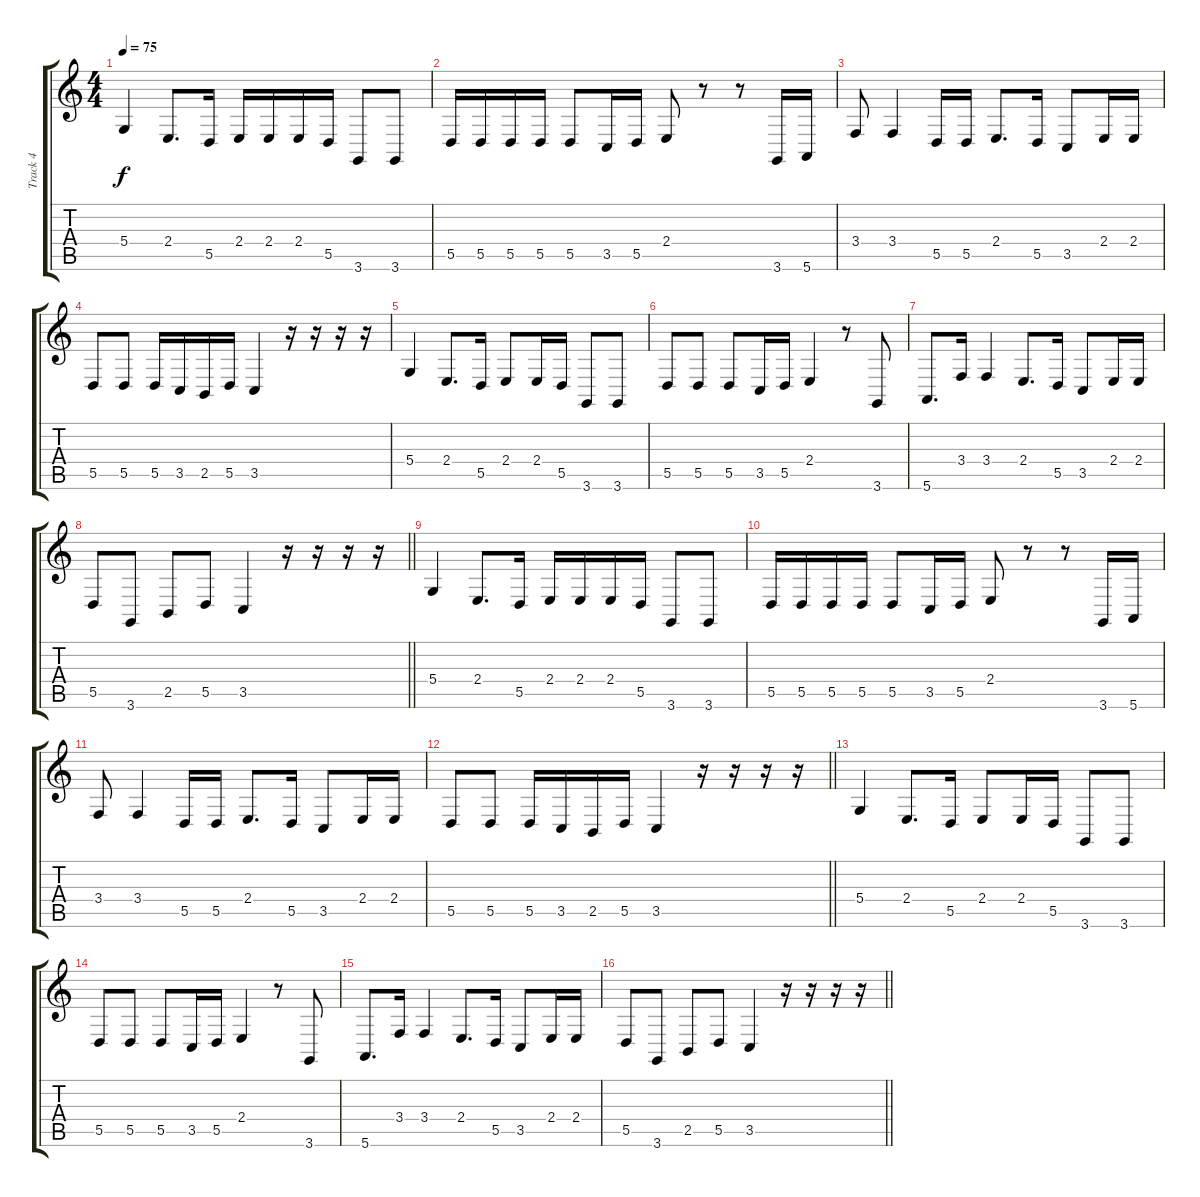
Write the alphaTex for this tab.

\track ("Track 4" "Track 4") {instrument lead1square}
\staff {score tabs}
\tuning (E4 B3 G3 D3 A2 E2) {hide}
\ts (4 4)
\tempo 75
\clef g2
\ks c
5.4.4{dy f} 2.4.8{d} 5.5.16 2.4.16 2.4.16 2.4.16 5.5.16 3.6.8 3.6.8 |
5.5.16 5.5.16 5.5.16 5.5.16 5.5.8 3.5.16 5.5.16 2.4.8 r.8 r.8 3.6.16 5.6.16 |
3.4.8 3.4.4 5.5.16 5.5.16 2.4.8{d} 5.5.16 3.5.8 2.4.16 2.4.16 |
5.5.8 5.5.8 5.5.16 3.5.16 2.5.16 5.5.16 3.5.4 r.16 r.16 r.16 r.16 |
5.4.4 2.4.8{d} 5.5.16 2.4.8 2.4.16 5.5.16 3.6.8 3.6.8 |
5.5.8 5.5.8 5.5.8 3.5.16 5.5.16 2.4.4 r.8 3.6.8 |
5.6.8{d} 3.4.16 3.4.4 2.4.8{d} 5.5.16 3.5.8 2.4.16 2.4.16 |
\barLineRight lightlight
5.5.8 3.6.8 2.5.8 5.5.8 3.5.4 r.16 r.16 r.16 r.16 |
5.4.4 2.4.8{d} 5.5.16 2.4.16 2.4.16 2.4.16 5.5.16 3.6.8 3.6.8 |
5.5.16 5.5.16 5.5.16 5.5.16 5.5.8 3.5.16 5.5.16 2.4.8 r.8 r.8 3.6.16 5.6.16 |
3.4.8 3.4.4 5.5.16 5.5.16 2.4.8{d} 5.5.16 3.5.8 2.4.16 2.4.16 |
\barLineRight lightlight
5.5.8 5.5.8 5.5.16 3.5.16 2.5.16 5.5.16 3.5.4 r.16 r.16 r.16 r.16 |
5.4.4 2.4.8{d} 5.5.16 2.4.8 2.4.16 5.5.16 3.6.8 3.6.8 |
5.5.8 5.5.8 5.5.8 3.5.16 5.5.16 2.4.4 r.8 3.6.8 |
5.6.8{d} 3.4.16 3.4.4 2.4.8{d} 5.5.16 3.5.8 2.4.16 2.4.16 |
\barLineRight lightlight
5.5.8 3.6.8 2.5.8 5.5.8 3.5.4 r.16 r.16 r.16 r.16
